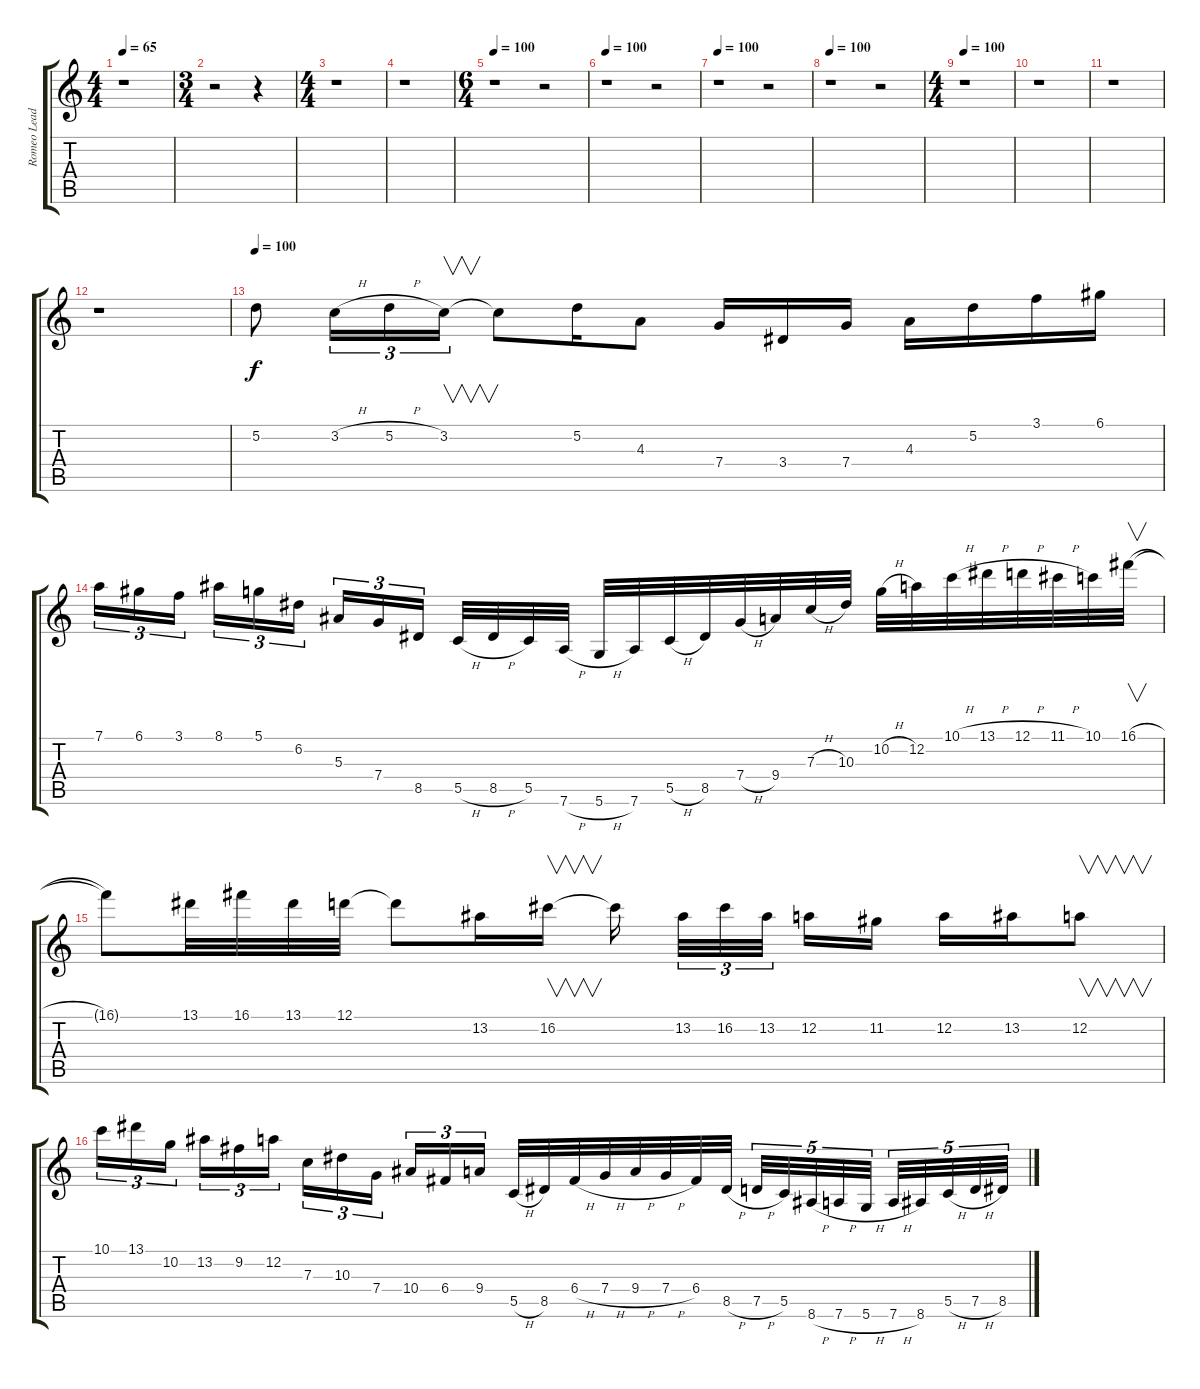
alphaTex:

\track ("Romeo Lead" "Romeo Lead") {instrument distortionguitar}
\staff {score tabs}
\tuning (D4 A3 F3 C3 G2 D2) {hide}
\ts (4 4)
\tempo 65
\clef g2
\ks c
r.1{dy f} |
\ts (3 4)
r.2 r.4 |
\ts (4 4)
r.1 |
r.1 |
\ts (6 4)
\tempo 100
r.1 r.2 |
\tempo 100
r.1 r.2 |
\tempo 100
r.1 r.2 |
\tempo 100
r.1 r.2 |
\ts (4 4)
\tempo 100
r.1 |
r.1 |
r.1 |
r.1 |
\tempo 100
5.2.8{volume 13} 3.2{h}.16{tu (3 2)} 5.2{h}.16{tu (3 2)} 3.2.16{v tu (3 2)} 3.2{t}.8 5.2.16 4.3.8 7.4.16 3.4.16 7.4.16 4.3.16 5.2.16 3.1.16 6.1.16 |
7.1.16{tu (3 2)} 6.1.16{tu (3 2)} 3.1.16{tu (3 2)} 8.1.16{tu (3 2)} 5.1.16{tu (3 2)} 6.2.16{tu (3 2)} 5.3.16{tu (3 2)} 7.4.16{tu (3 2)} 8.5.16{tu (3 2)} 5.5{h}.32 8.5{h}.32 5.5.32 7.6{h}.32 5.6{h}.32 7.6.32 5.5{h}.32 8.5.32 7.4{h}.32 9.4.32 7.3{h}.32 10.3.32 10.2{h}.32 12.2.32 10.1{h}.32 13.1{h}.32 12.1{h}.32 11.1{h}.32 10.1.32 16.1{h}.32{v} |
16.1{t}.8 13.1.32 16.1.32 13.1.32 12.1.32 12.1{t}.8 13.2.16 16.2.16{v} 16.2{t}.16 13.2.32{tu (3 2)} 16.2.32{tu (3 2)} 13.2.32{tu (3 2)} 12.2.16 11.2.16 12.2.16 13.2.16 12.2.8{v} |
10.1.16{tu (3 2)} 13.1.16{tu (3 2)} 10.2.16{tu (3 2)} 13.2.16{tu (3 2)} 9.2.16{tu (3 2)} 12.2.16{tu (3 2)} 7.3.16{tu (3 2)} 10.3.16{tu (3 2)} 7.4.16{tu (3 2)} 10.4.16{tu (3 2)} 6.4.16{tu (3 2)} 9.4.16{tu (3 2)} 5.5{h}.32 8.5.32 6.4{h}.32 7.4{h}.32 9.4{h}.32 7.4{h}.32 6.4.32 8.5{h}.32 7.5{h}.32{tu (5 4)} 5.5.32{tu (5 4)} 8.6{h}.32{tu (5 4)} 7.6{h}.32{tu (5 4)} 5.6{h}.32{tu (5 4)} 7.6{h}.32{tu (5 4)} 8.6.32{tu (5 4)} 5.5{h}.32{tu (5 4)} 7.5{h}.32{tu (5 4)} 8.5.32{tu (5 4)}
